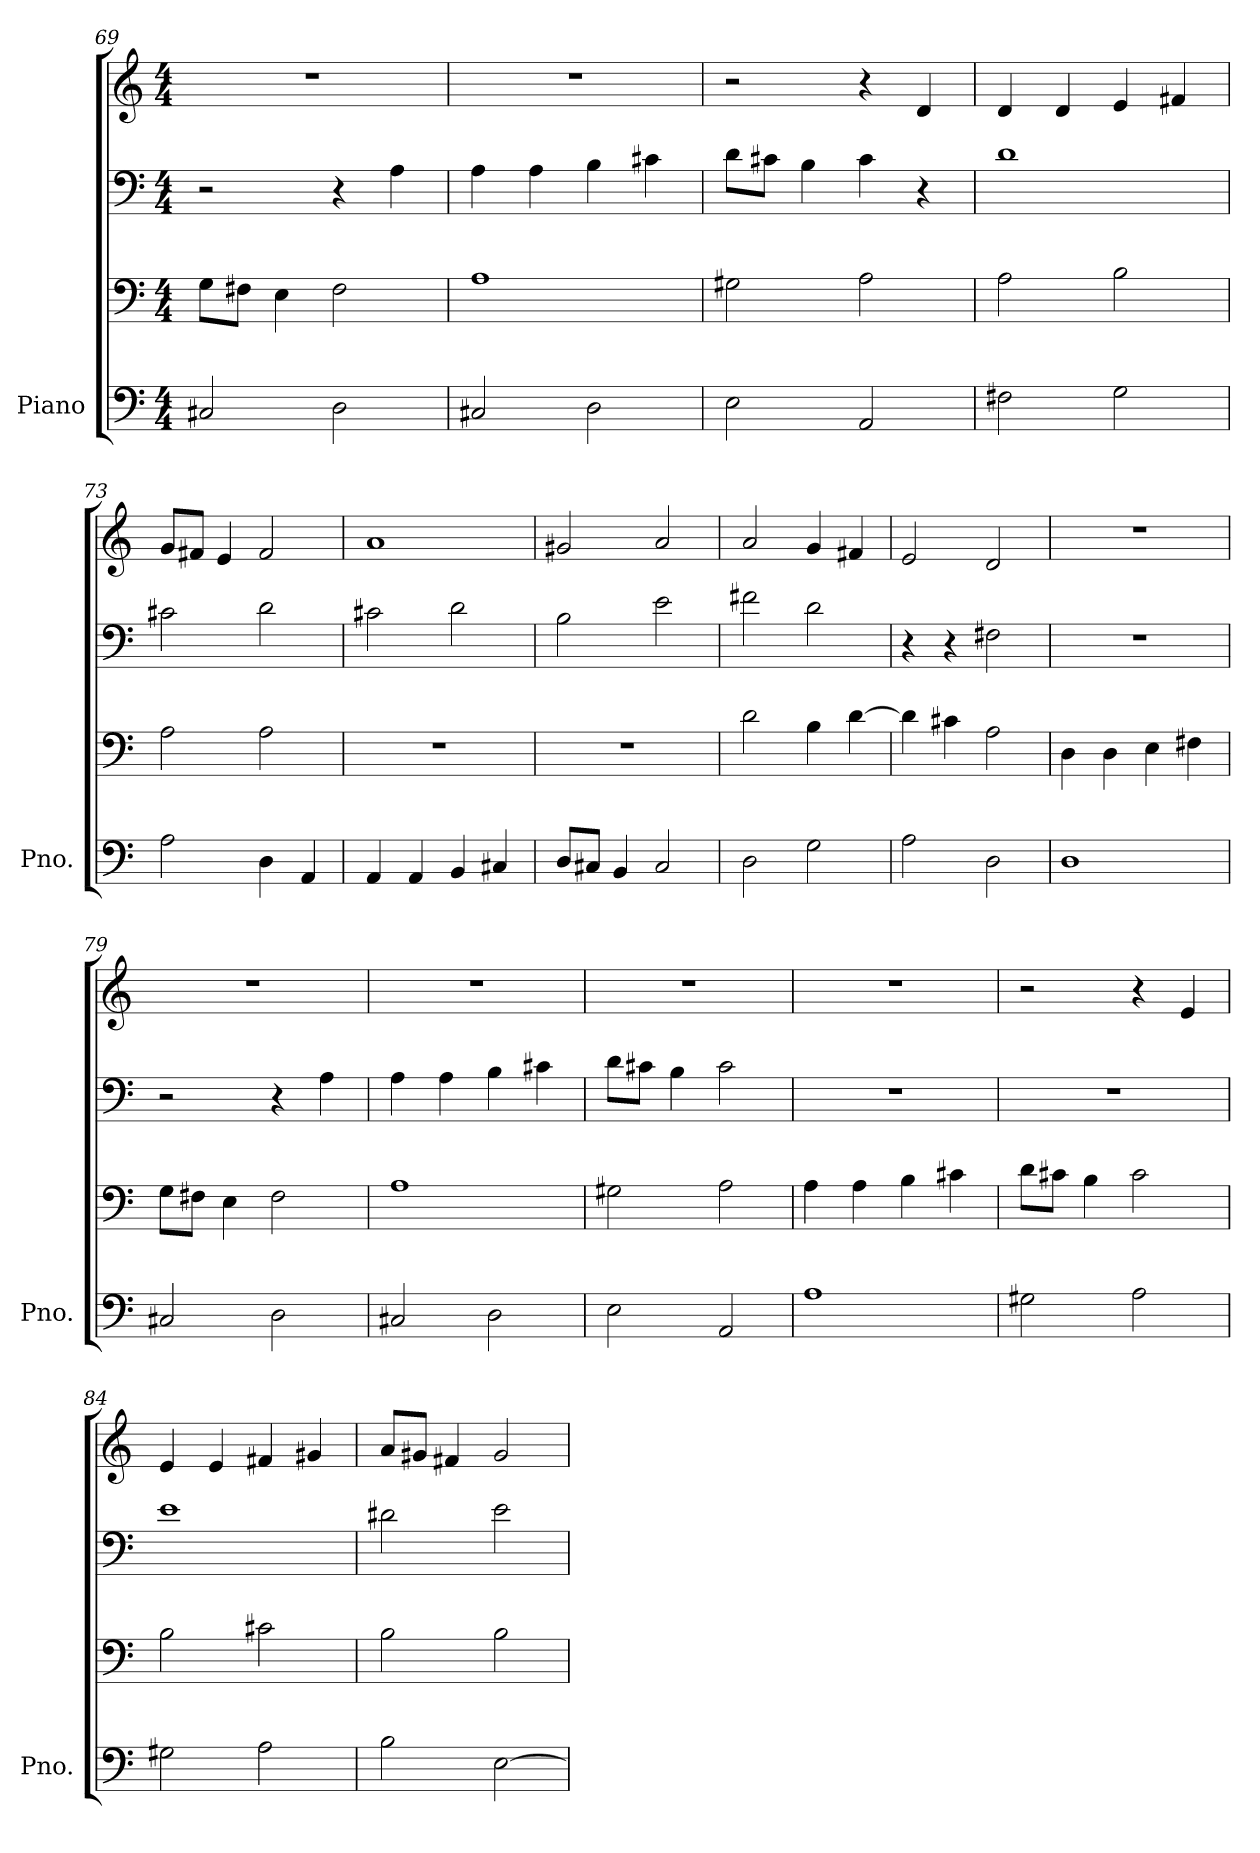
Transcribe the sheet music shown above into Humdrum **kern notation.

**kern	**kern	**kern	**kern
*part1	*part1	*part1	*part1
*staff4	*staff3	*staff2	*staff1
*I"Piano	*	*	*
*I'Pno.	*	*	*
*clefF4	*clefF4	*clefF4	*clefG2
*k[]	*k[]	*k[]	*k[]
*M4/4	*M4/4	*M4/4	*M4/4
=69	=69	=69	=69
2C#X/	8G\L	2r	1r
.	8F#X\J	.	.
.	4E\	.	.
2D\	2F#\	4r	.
.	.	4A\	.
=70	=70	=70	=70
2C#X/	1A	4A\	1r
.	.	4A\	.
2D\	.	4B\	.
.	.	4c#X\	.
=71	=71	=71	=71
2E\	2G#X\	8d\L	2r
.	.	8c#X\J	.
.	.	4B\	.
2AA/	2A\	4c#\	4r
.	.	4r	4d/
=72	=72	=72	=72
2F#X\	2A\	1d	4d/
.	.	.	4d/
2G\	2B\	.	4e/
.	.	.	4f#X/
=73	=73	=73	=73
2A\	2A\	2c#X\	8g/L
.	.	.	8f#X/J
.	.	.	4e/
4D\	2A\	2d\	2f#/
4AA/	.	.	.
=74	=74	=74	=74
4AA/	1r	2c#X\	1a
4AA/	.	.	.
4BB/	.	2d\	.
4C#X/	.	.	.
=75	=75	=75	=75
8D/L	1r	2B\	2g#X/
8C#X/J	.	.	.
4BB/	.	.	.
2C#/	.	2e\	2a/
=76	=76	=76	=76
2D\	2d\	2f#X\	2a/
2G\	4B\	2d\	4g/
.	[4d\	.	4f#X/
=77	=77	=77	=77
2A\	4d\]	4r	2e/
.	4c#X\	4r	.
2D\	2A\	2F#X\	2d/
=78	=78	=78	=78
1D	4D\	1r	1r
.	4D\	.	.
.	4E\	.	.
.	4F#X\	.	.
=79	=79	=79	=79
2C#X/	8G\L	2r	1r
.	8F#X\J	.	.
.	4E\	.	.
2D\	2F#\	4r	.
.	.	4A\	.
=80	=80	=80	=80
2C#X/	1A	4A\	1r
.	.	4A\	.
2D\	.	4B\	.
.	.	4c#X\	.
=81	=81	=81	=81
2E\	2G#X\	8d\L	1r
.	.	8c#X\J	.
.	.	4B\	.
2AA/	2A\	2c#\	.
=82	=82	=82	=82
1A	4A\	1r	1r
.	4A\	.	.
.	4B\	.	.
.	4c#X\	.	.
=83	=83	=83	=83
2G#X\	8d\L	1r	2r
.	8c#X\J	.	.
.	4B\	.	.
2A\	2c#\	.	4r
.	.	.	4e/
=84	=84	=84	=84
2G#X\	2B\	1e	4e/
.	.	.	4e/
2A\	2c#X\	.	4f#X/
.	.	.	4g#X/
=85	=85	=85	=85
2B\	2B\	2d#X\	8a/L
.	.	.	8g#X/J
.	.	.	4f#X/
[2E\	2B\	2e\	2g#/
=	=	=	=
*-	*-	*-	*-
